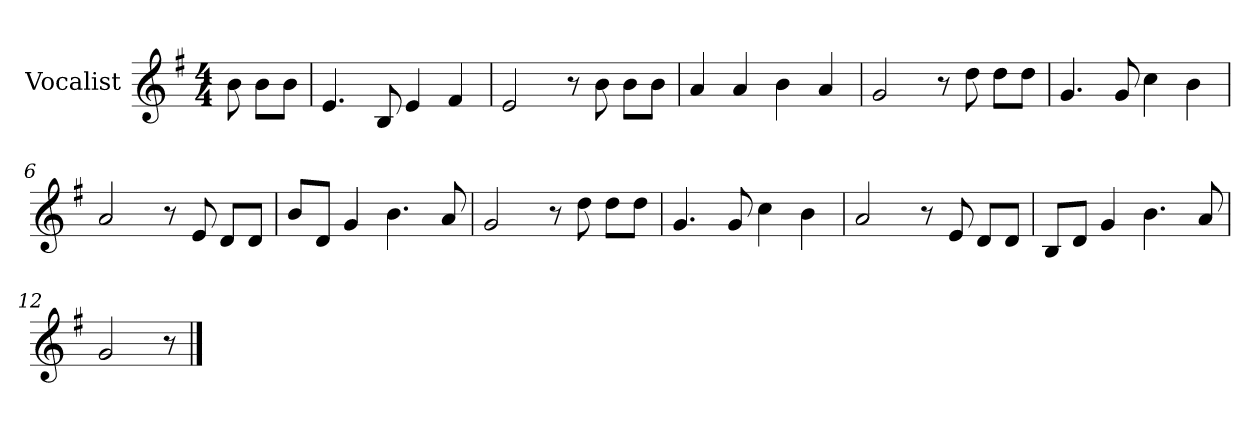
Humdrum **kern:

**kern
*part1
*staff1
*I"Vocalist
*k[f#]
*G:
*M4/4
=
8b
8bL
8bJ
=1
4.e
8B
4e
4f#
=2
2e
8r
8b
8bL
8bJ
=3
4a
4a
4b
4a
=4
2g
8r
8dd
8ddL
8ddJ
=5
4.g
8g
4cc
4b
=6
2a
8r
8e
8dL
8dJ
=7
8bL
8dJ
4g
4.b
8a
=8
2g
8r
8dd
8ddL
8ddJ
=9
4.g
8g
4cc
4b
=10
2a
8r
8e
8dL
8dJ
=11
8BL
8dJ
4g
4.b
8a
=12
2g
8r
==
*-
